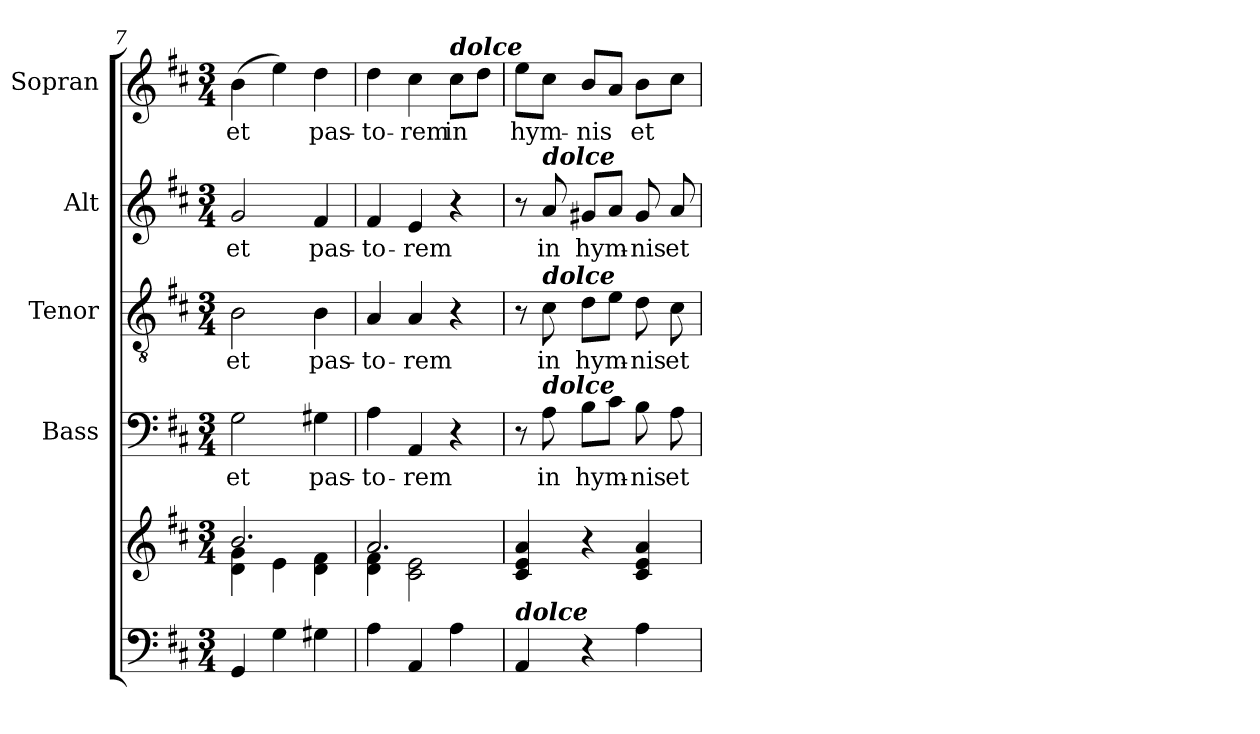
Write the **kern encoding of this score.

**kern	**kern	**kern	**text	**kern	**text	**kern	**text	**kern	**text
*part5	*part5	*part4	*part4	*part3	*part3	*part2	*part2	*part1	*part1
*staff6	*staff5	*staff4	*staff4	*staff3	*staff3	*staff2	*staff2	*staff1	*staff1
*	*	*I"Bass	*	*I"Tenor	*	*I"Alt	*	*I"Sopran	*
*	*	*I'B.	*	*I'T.	*	*I'A.	*	*I'S.	*
*clefF4	*clefG2	*clefF4	*	*clefGv2	*	*clefG2	*	*clefG2	*
*k[f#c#]	*k[f#c#]	*k[f#c#]	*	*k[f#c#]	*	*k[f#c#]	*	*k[f#c#]	*
*D:	*D:	*D:	*	*D:	*	*D:	*	*D:	*
*M3/4	*M3/4	*M3/4	*	*M3/4	*	*M3/4	*	*M3/4	*
=7	=7	=7	=7	=7	=7	=7	=7	=7	=7
*	*^	*	*	*	*	*	*	*	*
!	!	!	!	!LO:LY:b	!	!LO:LY:b	!	!LO:LY:b	!	!LO:LY:b
4GG/	2.b/	4d\ 4g\	2G\	et	2B\	et	2g/	et	(>4b\	et
4G\	.	4e\	.	.	.	.	.	.	4ee\)	.
!	!	!	!	!LO:LY:b	!	!LO:LY:b	!	!LO:LY:b	!	!LO:LY:b
4G#X\	.	4d\ 4f#\	4G#X\	pas-	4B\	pas-	4f#/	pas-	4dd\	pas-
=8	=8	=8	=8	=8	=8	=8	=8	=8	=8	=8
!	!	!	!	!LO:LY:b	!	!LO:LY:b	!	!LO:LY:b	!	!LO:LY:b
4A\	2.a/	4d\ 4f#\	4A\	-to-	4A/	-to-	4f#/	-to-	4dd\	-to-
!	!	!	!	!LO:LY:b	!	!LO:LY:b	!	!LO:LY:b	!	!LO:LY:b
4AA/	.	2c#\ 2e\	4AA/	-rem	4A/	-rem	4e/	-rem	4cc#\	-rem
!	!	!	!	!	!	!	!	!	!LO:TX:a:Bi:t=dolce	!
!	!	!	!	!	!	!	!	!	!	!LO:LY:b
4A\	.	.	4r	.	4r	.	4r	.	8cc#\L	in
.	.	.	.	.	.	.	.	.	8dd\J	.
*	*v	*v	*	*	*	*	*	*	*	*
=9	=9	=9	=9	=9	=9	=9	=9	=9	=9
!LO:TX:a:Bi:t=dolce	!	!	!	!	!	!	!	!	!
!	!	!	!	!	!	!	!	!	!LO:LY:b
4AA/	4c#/ 4e/ 4a/	8r	.	8r	.	8r	.	8ee\L	hym-
!	!	!	!	!	!	!LO:TX:a:Bi:t=dolce	!	!	!
!	!	!	!	!LO:TX:a:Bi:t=dolce	!	!	!	!	!
!	!	!LO:TX:a:Bi:t=dolce	!	!	!	!	!	!	!
!	!	!	!LO:LY:b	!	!LO:LY:b	!	!LO:LY:b	!	!
.	.	8A\	in	8c#\	in	8a/	in	8cc#\J	.
!	!	!	!LO:LY:b	!	!LO:LY:b	!	!LO:LY:b	!	!LO:LY:b
4r	4r	8B\L	hym-	8d\L	hym-	8g#X/L	hym-	8b/L	-nis
.	.	8c#\J	.	8e\J	.	8a/J	.	8a/J	.
!	!	!	!LO:LY:b	!	!LO:LY:b	!	!LO:LY:b	!	!LO:LY:b
4A\	4c#/ 4e/ 4a/	8B\	-nis	8d\	-nis	8g#/	-nis	8b\L	et
!	!	!	!LO:LY:b	!	!LO:LY:b	!	!LO:LY:b	!	!
.	.	8A\	et	8c#\	et	8a/	et	8cc#\J	.
=	=	=	=	=	=	=	=	=	=
*-	*-	*-	*-	*-	*-	*-	*-	*-	*-
